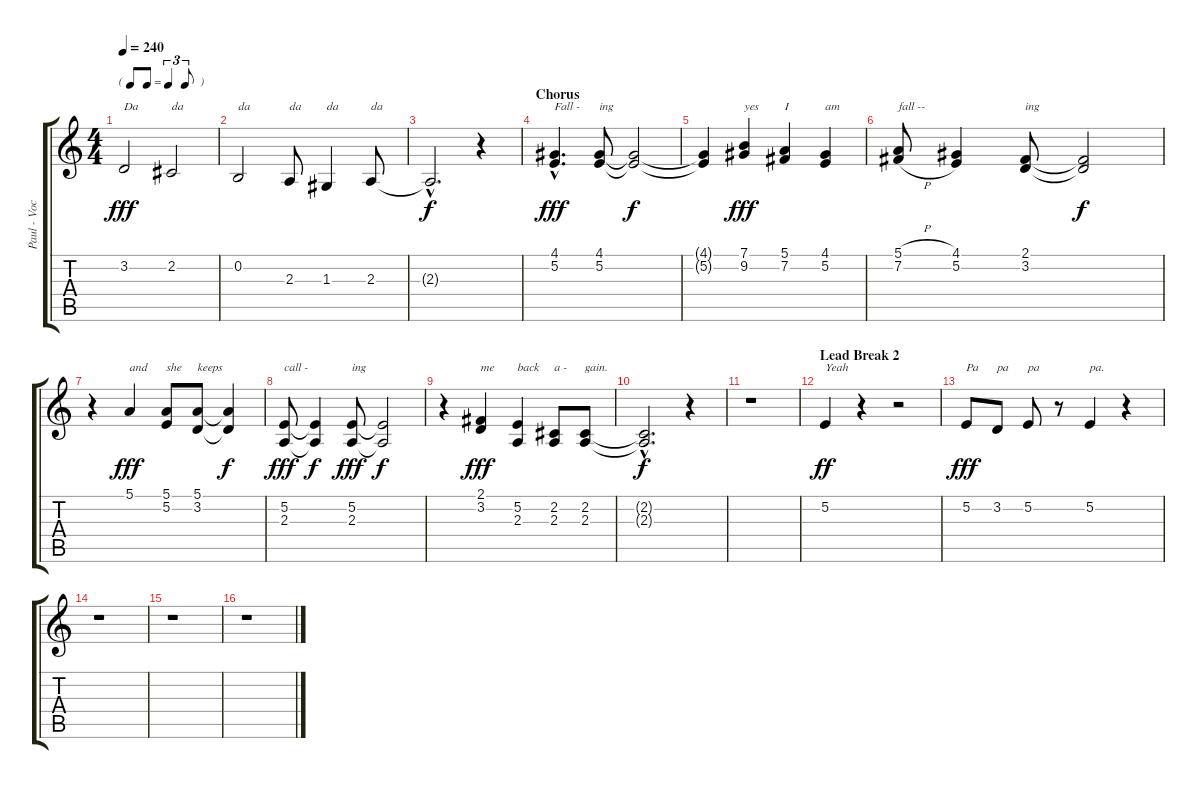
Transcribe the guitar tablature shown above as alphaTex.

\track ("Paul - Vocal" "Paul - Voc") {instrument tenorsax}
\staff {score tabs}
\tuning (E4 B3 G3 D3 A2 E2) {hide}
\ts (4 4)
\tf triplet8th
\tempo 240
\clef g2
\ks c
3.2.2{txt "Da" dy fff} 2.2.2{txt "da"} |
0.2.2{txt "da"} 2.3.8{txt "da"} 1.3.4{txt "da"} 2.3.8{txt "da"} |
2.3{hac t}.2{d dy f} r.4 |
\section ("" "Chorus ")
(4.1{hac} 5.2{hac}).4{d txt "Fall -" dy fff} (4.1 5.2).8{txt "ing"} (4.1{t} 5.2{t}).2{dy f} |
(4.1{t} 5.2{t}).4 (7.1 9.2).4{txt "yes" dy fff} (5.1 7.2).4{txt "I"} (4.1 5.2).4{txt "am"} |
(5.1{h} 7.2{h}).8{txt "fall --"} (4.1 5.2).4 (2.1 3.2).8{txt "ing"} (2.1{t} 3.2{t}).2{dy f} |
r.4 5.1.4{txt "and" dy fff} (5.1 5.2).8{txt "she"} (5.1 3.2).8{txt "keeps"} (5.1{t} 3.2{t}).4{dy f} |
(5.2 2.3).8{txt "call -" dy fff} (5.2{t} 2.3{t}).4{dy f} (5.2 2.3).8{txt "ing" dy fff} (5.2{t} 2.3{t}).2{dy f} |
r.4 (2.1 3.2).4{txt "me" dy fff} (5.2 2.3).4{txt "back"} (2.2 2.3).8{txt "a -"} (2.2 2.3).8{txt "gain."} |
(2.2{hac t} 2.3{hac t}).2{d dy f} r.4 |
r.1 |
\section ("" "Lead Break 2")
5.2.4{txt "Yeah" dy ff} r.4 r.2 |
5.2.8{txt "Pa" dy fff} 3.2.8{txt "pa"} 5.2.8{txt "pa"} r.8 5.2.4{txt "pa."} r.4 |
r.1 |
r.1 |
r.1
